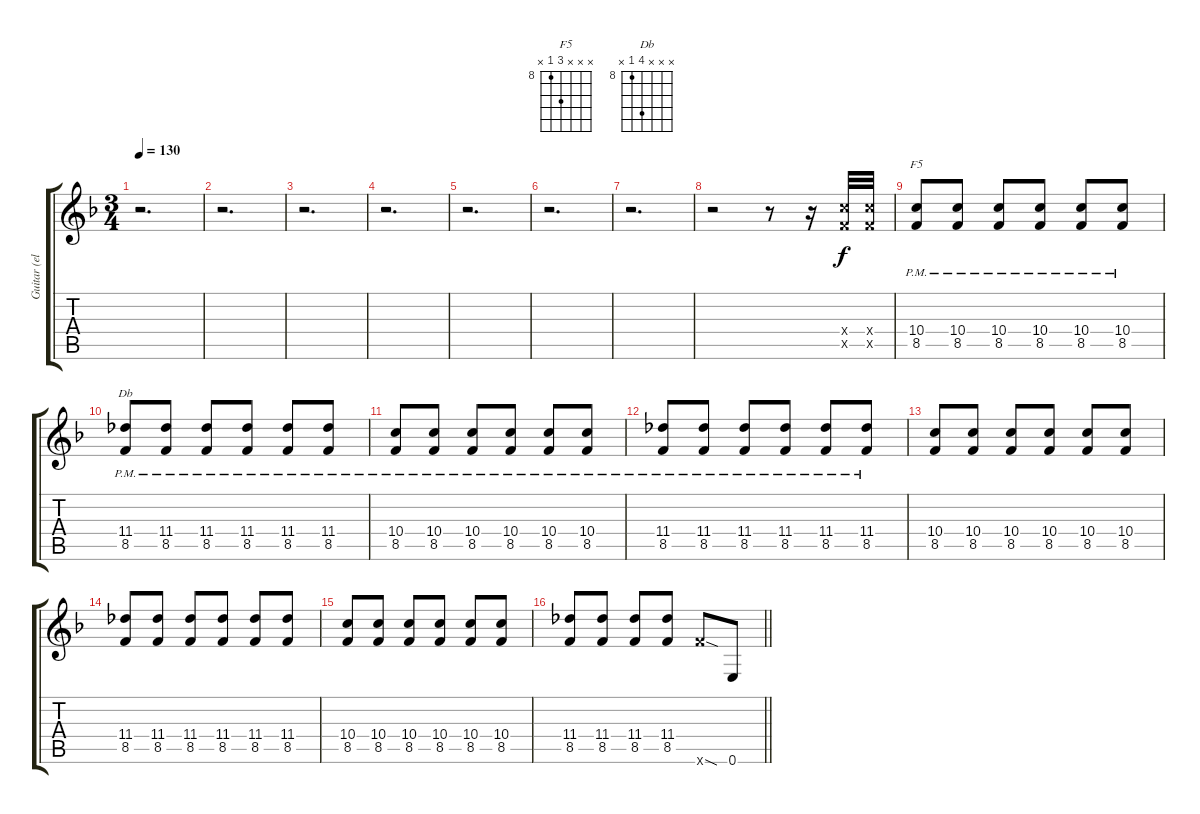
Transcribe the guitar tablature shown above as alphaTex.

\track ("Guitar (elec.)" "Guitar (el") {instrument overdrivenguitar}
\staff {score tabs}
\tuning (E4 B3 G3 D3 A2 E2) {hide}
\chord ("F5" x x x 10 8 x) {firstfret 8}
\chord ("Db" x x x 11 8 x) {firstfret 8}
\ts (3 4)
\section ("" "")
\tempo 130
\clef g2
\ks f
r.2{d dy f} |
r.2{d} |
r.2{d} |
r.2{d} |
r.2{d} |
r.2{d} |
r.2{d} |
r.2 r.8 r.16 (10.4{x} 8.5{x}).32 (10.4{x} 8.5{x}).32 |
(10.4{pm} 8.5{pm}).8{ch "F5"} (10.4{pm} 8.5{pm}).8 (10.4{pm} 8.5{pm}).8 (10.4{pm} 8.5{pm}).8 (10.4{pm} 8.5{pm}).8 (10.4{pm} 8.5{pm}).8 |
(11.4{pm} 8.5{pm}).8{ch "Db"} (11.4{pm} 8.5{pm}).8 (11.4{pm} 8.5{pm}).8 (11.4{pm} 8.5{pm}).8 (11.4{pm} 8.5{pm}).8 (11.4{pm} 8.5{pm}).8 |
(10.4{pm} 8.5{pm}).8 (10.4{pm} 8.5{pm}).8 (10.4{pm} 8.5{pm}).8 (10.4{pm} 8.5{pm}).8 (10.4{pm} 8.5{pm}).8 (10.4{pm} 8.5{pm}).8 |
(11.4{pm} 8.5{pm}).8 (11.4{pm} 8.5{pm}).8 (11.4{pm} 8.5{pm}).8 (11.4{pm} 8.5{pm}).8 (11.4{pm} 8.5{pm}).8 (11.4{pm} 8.5{pm}).8 |
(10.4 8.5).8 (10.4 8.5).8 (10.4 8.5).8 (10.4 8.5).8 (10.4 8.5).8 (10.4 8.5).8 |
(11.4 8.5).8 (11.4 8.5).8 (11.4 8.5).8 (11.4 8.5).8 (11.4 8.5).8 (11.4 8.5).8 |
(10.4 8.5).8 (10.4 8.5).8 (10.4 8.5).8 (10.4 8.5).8 (10.4 8.5).8 (10.4 8.5).8 |
\barLineRight lightlight
(11.4 8.5).8 (11.4 8.5).8 (11.4 8.5).8 (11.4 8.5).8 13.6{sod x}.8 0.6.8
